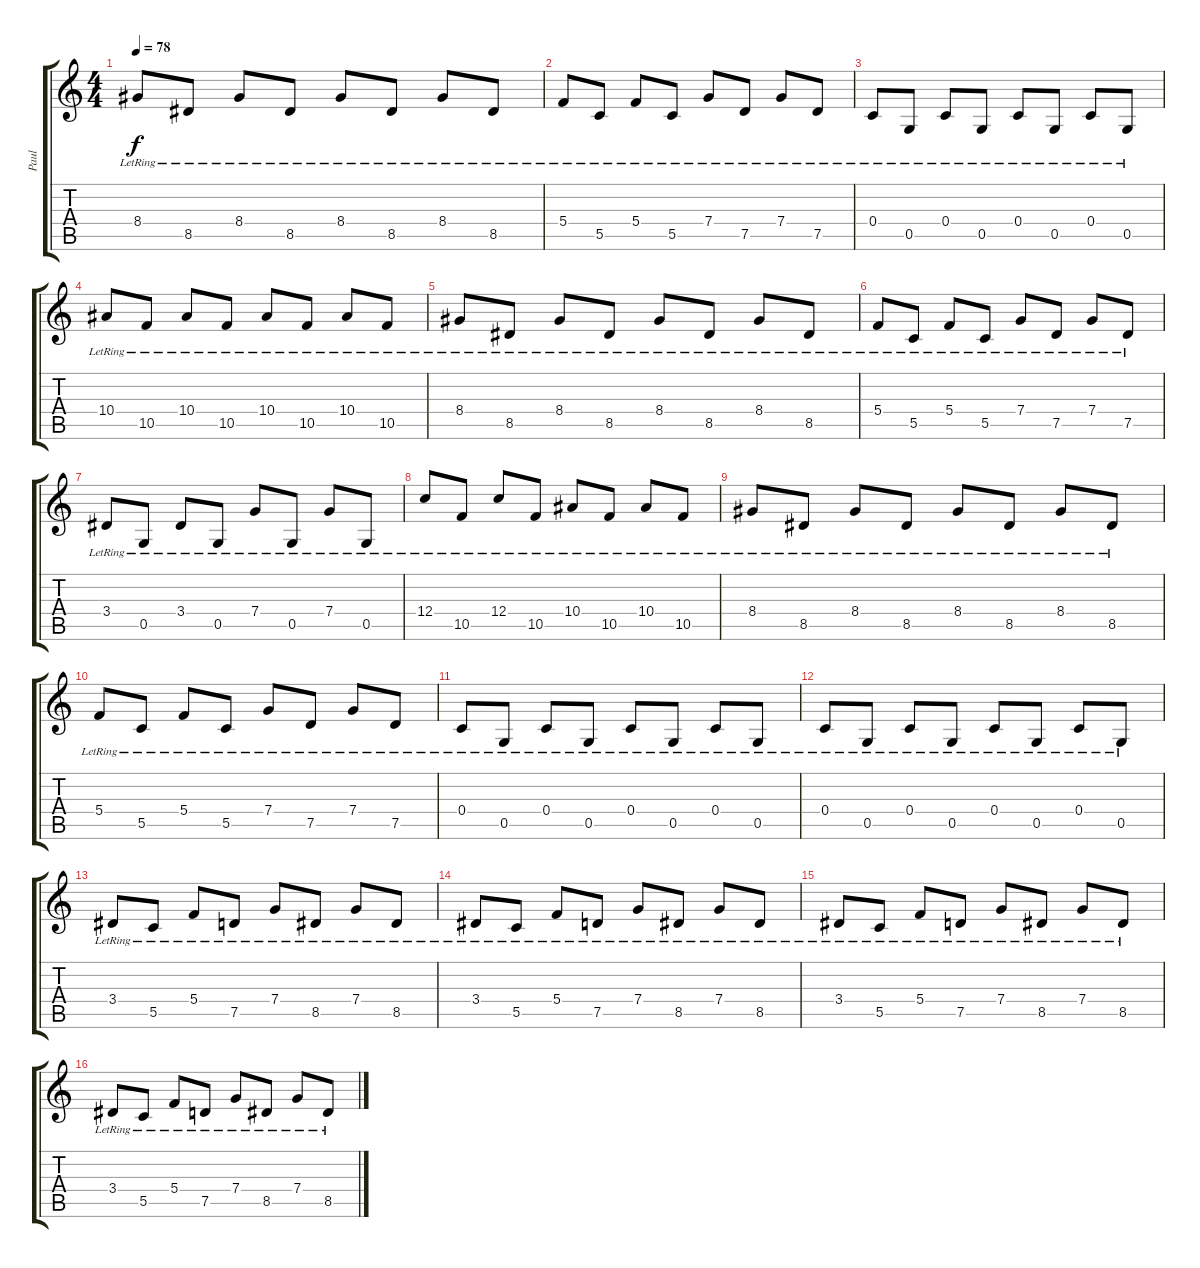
\track ("Paul" "Paul") {instrument electricguitarclean}
\staff {score tabs}
\tuning (D4 A3 F3 C3 G2 C2) {hide}
\ts (4 4)
\tempo 78
\clef g2
\ks c
8.4{lr}.8{dy f} 8.5{lr}.8 8.4{lr}.8 8.5{lr}.8 8.4{lr}.8 8.5{lr}.8 8.4{lr}.8 8.5{lr}.8 |
5.4{lr}.8 5.5{lr}.8 5.4{lr}.8 5.5{lr}.8 7.4{lr}.8 7.5{lr}.8 7.4{lr}.8 7.5{lr}.8 |
0.4{lr}.8 0.5{lr}.8 0.4{lr}.8 0.5{lr}.8 0.4{lr}.8 0.5{lr}.8 0.4{lr}.8 0.5{lr}.8 |
10.4{lr}.8 10.5{lr}.8 10.4{lr}.8 10.5{lr}.8 10.4{lr}.8 10.5{lr}.8 10.4{lr}.8 10.5{lr}.8 |
8.4{lr}.8 8.5{lr}.8 8.4{lr}.8 8.5{lr}.8 8.4{lr}.8 8.5{lr}.8 8.4{lr}.8 8.5{lr}.8 |
5.4{lr}.8 5.5{lr}.8 5.4{lr}.8 5.5{lr}.8 7.4{lr}.8 7.5{lr}.8 7.4{lr}.8 7.5{lr}.8 |
3.4{lr}.8 0.5{lr}.8 3.4{lr}.8 0.5{lr}.8 7.4{lr}.8 0.5{lr}.8 7.4{lr}.8 0.5{lr}.8 |
12.4{lr}.8 10.5{lr}.8 12.4{lr}.8 10.5{lr}.8 10.4{lr}.8 10.5{lr}.8 10.4{lr}.8 10.5{lr}.8 |
8.4{lr}.8 8.5{lr}.8 8.4{lr}.8 8.5{lr}.8 8.4{lr}.8 8.5{lr}.8 8.4{lr}.8 8.5{lr}.8 |
5.4{lr}.8 5.5{lr}.8 5.4{lr}.8 5.5{lr}.8 7.4{lr}.8 7.5{lr}.8 7.4{lr}.8 7.5{lr}.8 |
0.4{lr}.8 0.5{lr}.8 0.4{lr}.8 0.5{lr}.8 0.4{lr}.8 0.5{lr}.8 0.4{lr}.8 0.5{lr}.8 |
0.4{lr}.8 0.5{lr}.8 0.4{lr}.8 0.5{lr}.8 0.4{lr}.8 0.5{lr}.8 0.4{lr}.8 0.5{lr}.8 |
3.4{lr}.8 5.5{lr}.8 5.4{lr}.8 7.5{lr}.8 7.4{lr}.8 8.5{lr}.8 7.4{lr}.8 8.5{lr}.8 |
3.4{lr}.8 5.5{lr}.8 5.4{lr}.8 7.5{lr}.8 7.4{lr}.8 8.5{lr}.8 7.4{lr}.8 8.5{lr}.8 |
3.4{lr}.8 5.5{lr}.8 5.4{lr}.8 7.5{lr}.8 7.4{lr}.8 8.5{lr}.8 7.4{lr}.8 8.5{lr}.8 |
3.4{lr}.8 5.5{lr}.8 5.4{lr}.8 7.5{lr}.8 7.4{lr}.8 8.5{lr}.8 7.4{lr}.8 8.5{lr}.8
